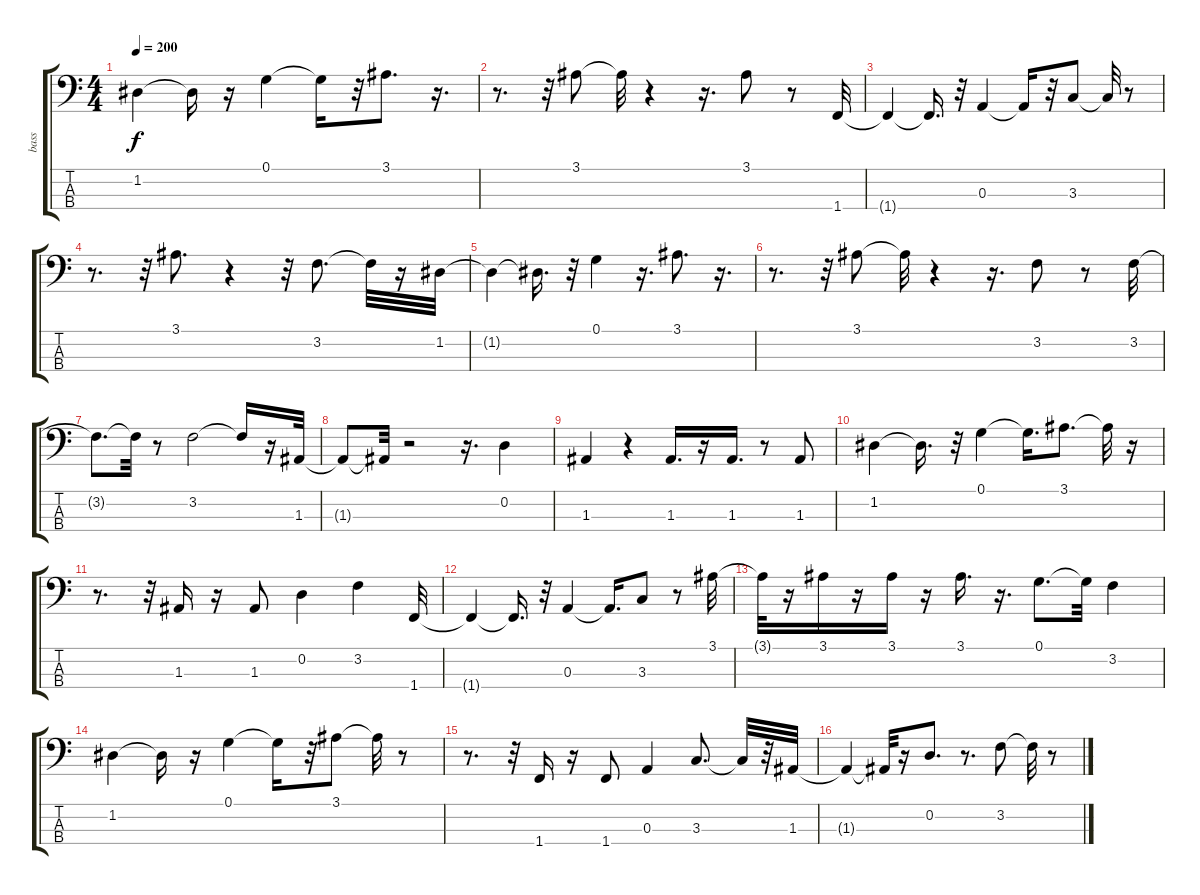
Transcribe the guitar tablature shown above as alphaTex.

\track ("bass                " "bass      ") {instrument fretlessbass}
\staff {score tabs}
\tuning (G2 D2 A1 E1) {hide}
\ts (4 4)
\tempo 200
\clef f4
\ks c
1.2{t}.4{dy f} 1.2{t}.16 r.16 0.1.4 0.1{t}.16 r.32 3.1.8{d} r.16{d} |
r.8{d} r.32 3.1.8 3.1{t}.32 r.4 r.16{d} 3.1.8 r.8 1.4.32 |
1.4{t}.4 1.4{t}.16{d} r.32 0.3.4 0.3{t}.16 r.32 3.3.8 3.3{t}.32 r.8 |
r.8{d} r.32 3.1.8{d} r.4 r.32 3.2.8{d} 3.2{t}.32 r.16 1.2.32 |
1.2{t}.4 1.2{t}.16{d} r.32 0.1.4 r.16{d} 3.1.8{d} r.16{d} |
r.8{d} r.32 3.1.8 3.1{t}.32 r.4 r.16{d} 3.2.8 r.8 3.2.32 |
3.2{t}.8{d} 3.2{t}.32 r.8 3.2.2 3.2{t}.16 r.16 1.3.32 |
1.3{t}.8 1.3{t}.32 r.2 r.16{d} 0.2.4 |
1.3.4 r.4 1.3.16{d} r.16 1.3.16{d} r.8 1.3.8 |
1.2.4 1.2{t}.16{d} r.32 0.1.4 0.1{t}.16{d} 3.1.8{d} 3.1{t}.32 r.16 |
r.8{d} r.32 1.3.16 r.16 1.3.8 0.2.4 3.2.4 1.4.32 |
1.4{t}.4 1.4{t}.16{d} r.32 0.3.4 0.3{t}.16{d} 3.3.8 r.8 3.1.32 |
3.1{t}.32 r.16 3.1.16 r.16 3.1.16 r.16 3.1.16{d} r.16{d} 0.1.8{d} 0.1{t}.32 3.2.4 |
1.2.4 1.2{t}.16 r.16 0.1.4 0.1{t}.16 r.32 3.1.8 3.1{t}.32 r.8 |
r.8{d} r.32 1.4.16 r.16 1.4.8 0.3.4 3.3.8{d} 3.3{t}.32 r.32 1.3.32 |
1.3{t}.4 1.3{t}.32 r.16 0.2.8{d} r.8{d} 3.2.8 3.2{t}.32 r.8
